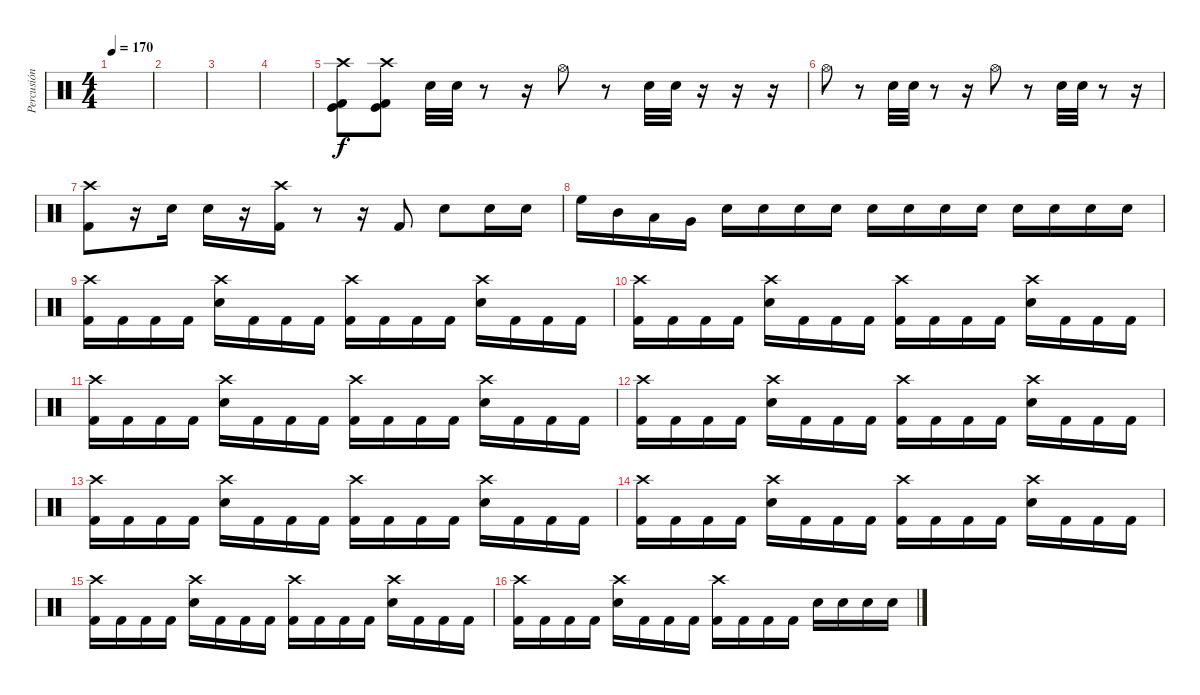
\track ("Percusión" "Percusión") {instrument percussion}
\staff {score}
\articulation defaults
\ts (4 4)
\tempo 170
\clef neutral
\ks c
|
|
|
|
("Crash high (hit)" "Kick (hit)" "Kick (hit) 2").8 ("Crash high (hit)" "Kick (hit)" "Kick (hit) 2").8 "Electric Snare (hit)".32 "Electric Snare (hit)".32 r.8 r.16 "Hi-Hat (open)".8 r.8 "Electric Snare (hit)".32 "Electric Snare (hit)".32 r.16 r.16 r.16 |
"Hi-Hat (open)".8 r.8 "Electric Snare (hit)".32 "Electric Snare (hit)".32 r.8 r.16 "Hi-Hat (open)".8 r.8 "Electric Snare (hit)".32 "Electric Snare (hit)".32 r.8 r.16 |
("Crash high (hit)" "Kick (hit) 2").8 r.16 "Electric Snare (hit)".16 "Electric Snare (hit)".16 r.16 ("Crash high (hit)" "Kick (hit) 2").16 r.8 r.16 "Kick (hit) 2".8 "Electric Snare (hit)".8 "Electric Snare (hit)".16 "Electric Snare (hit)".16 |
"High Floor Tom (hit)".16 "Mid Tom (hit)".16 "Low Tom (hit)".16 "Very Low Tom (hit)".16 "Electric Snare (hit)".16 "Electric Snare (hit)".16 "Electric Snare (hit)".16 "Electric Snare (hit)".16 "Electric Snare (hit)".16{volume 5} "Electric Snare (hit)".16{volume 6} "Electric Snare (hit)".16{volume 7} "Electric Snare (hit)".16{volume 8} "Electric Snare (hit)".16{volume 9} "Electric Snare (hit)".16{volume 11} "Electric Snare (hit)".16{volume 13} "Electric Snare (hit)".16{volume 16} |
("Crash high (hit)" "Kick (hit) 2").16 "Kick (hit) 2".16 "Kick (hit) 2".16 "Kick (hit) 2".16 ("Crash high (hit)" "Electric Snare (hit)").16 "Kick (hit) 2".16 "Kick (hit) 2".16 "Kick (hit) 2".16 ("Crash high (hit)" "Kick (hit) 2").16 "Kick (hit) 2".16 "Kick (hit) 2".16 "Kick (hit) 2".16 ("Crash high (hit)" "Electric Snare (hit)").16 "Kick (hit) 2".16 "Kick (hit) 2".16 "Kick (hit) 2".16 |
("Crash high (hit)" "Kick (hit) 2").16 "Kick (hit) 2".16 "Kick (hit) 2".16 "Kick (hit) 2".16 ("Crash high (hit)" "Electric Snare (hit)").16 "Kick (hit) 2".16 "Kick (hit) 2".16 "Kick (hit) 2".16 ("Crash high (hit)" "Kick (hit) 2").16 "Kick (hit) 2".16 "Kick (hit) 2".16 "Kick (hit) 2".16 ("Crash high (hit)" "Electric Snare (hit)").16 "Kick (hit) 2".16 "Kick (hit) 2".16 "Kick (hit) 2".16 |
("Crash high (hit)" "Kick (hit) 2").16 "Kick (hit) 2".16 "Kick (hit) 2".16 "Kick (hit) 2".16 ("Crash high (hit)" "Electric Snare (hit)").16 "Kick (hit) 2".16 "Kick (hit) 2".16 "Kick (hit) 2".16 ("Crash high (hit)" "Kick (hit) 2").16 "Kick (hit) 2".16 "Kick (hit) 2".16 "Kick (hit) 2".16 ("Crash high (hit)" "Electric Snare (hit)").16 "Kick (hit) 2".16 "Kick (hit) 2".16 "Kick (hit) 2".16 |
("Crash high (hit)" "Kick (hit) 2").16 "Kick (hit) 2".16 "Kick (hit) 2".16 "Kick (hit) 2".16 ("Crash high (hit)" "Electric Snare (hit)").16 "Kick (hit) 2".16 "Kick (hit) 2".16 "Kick (hit) 2".16 ("Crash high (hit)" "Kick (hit) 2").16 "Kick (hit) 2".16 "Kick (hit) 2".16 "Kick (hit) 2".16 ("Crash high (hit)" "Electric Snare (hit)").16 "Kick (hit) 2".16 "Kick (hit) 2".16 "Kick (hit) 2".16 |
("Crash high (hit)" "Kick (hit) 2").16 "Kick (hit) 2".16 "Kick (hit) 2".16 "Kick (hit) 2".16 ("Crash high (hit)" "Electric Snare (hit)").16 "Kick (hit) 2".16 "Kick (hit) 2".16 "Kick (hit) 2".16 ("Crash high (hit)" "Kick (hit) 2").16 "Kick (hit) 2".16 "Kick (hit) 2".16 "Kick (hit) 2".16 ("Crash high (hit)" "Electric Snare (hit)").16 "Kick (hit) 2".16 "Kick (hit) 2".16 "Kick (hit) 2".16 |
("Crash high (hit)" "Kick (hit) 2").16 "Kick (hit) 2".16 "Kick (hit) 2".16 "Kick (hit) 2".16 ("Crash high (hit)" "Electric Snare (hit)").16 "Kick (hit) 2".16 "Kick (hit) 2".16 "Kick (hit) 2".16 ("Crash high (hit)" "Kick (hit) 2").16 "Kick (hit) 2".16 "Kick (hit) 2".16 "Kick (hit) 2".16 ("Crash high (hit)" "Electric Snare (hit)").16 "Kick (hit) 2".16 "Kick (hit) 2".16 "Kick (hit) 2".16 |
("Crash high (hit)" "Kick (hit) 2").16 "Kick (hit) 2".16 "Kick (hit) 2".16 "Kick (hit) 2".16 ("Crash high (hit)" "Electric Snare (hit)").16 "Kick (hit) 2".16 "Kick (hit) 2".16 "Kick (hit) 2".16 ("Crash high (hit)" "Kick (hit) 2").16 "Kick (hit) 2".16 "Kick (hit) 2".16 "Kick (hit) 2".16 ("Crash high (hit)" "Electric Snare (hit)").16 "Kick (hit) 2".16 "Kick (hit) 2".16 "Kick (hit) 2".16 |
("Crash high (hit)" "Kick (hit) 2").16 "Kick (hit) 2".16 "Kick (hit) 2".16 "Kick (hit) 2".16 ("Crash high (hit)" "Electric Snare (hit)").16 "Kick (hit) 2".16 "Kick (hit) 2".16 "Kick (hit) 2".16 ("Crash high (hit)" "Kick (hit) 2").16 "Kick (hit) 2".16 "Kick (hit) 2".16 "Kick (hit) 2".16 "Electric Snare (hit)".16 "Electric Snare (hit)".16 "Electric Snare (hit)".16 "Electric Snare (hit)".16
